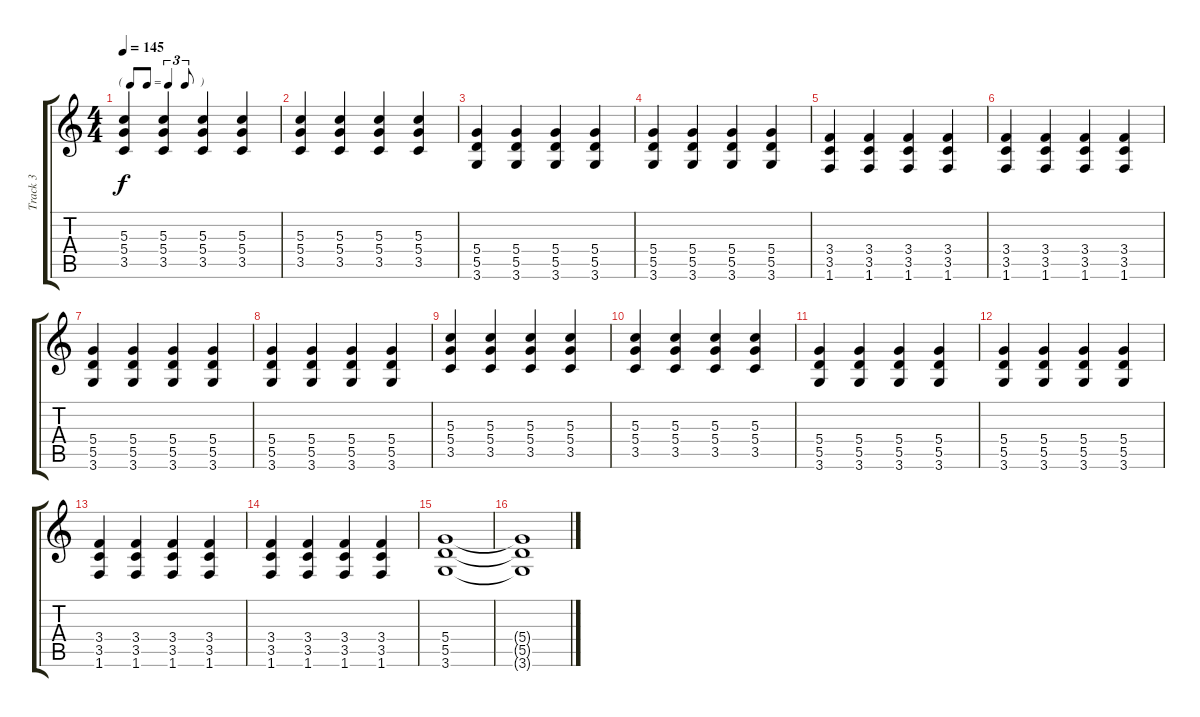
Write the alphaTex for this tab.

\track ("Track 3" "Track 3") {instrument overdrivenguitar}
\staff {score tabs}
\tuning (E4 B3 G3 D3 A2 E2) {hide}
\ts (4 4)
\tf triplet8th
\tempo 145
\clef g2
\ks c
(5.3 5.4 3.5).4{dy f} (5.3 5.4 3.5).4 (5.3 5.4 3.5).4 (5.3 5.4 3.5).4 |
(5.3 5.4 3.5).4 (5.3 5.4 3.5).4 (5.3 5.4 3.5).4 (5.3 5.4 3.5).4 |
(5.4 5.5 3.6).4 (5.4 5.5 3.6).4 (5.4 5.5 3.6).4 (5.4 5.5 3.6).4 |
(5.4 5.5 3.6).4 (5.4 5.5 3.6).4 (5.4 5.5 3.6).4 (5.4 5.5 3.6).4 |
(3.4 3.5 1.6).4 (3.4 3.5 1.6).4 (3.4 3.5 1.6).4 (3.4 3.5 1.6).4 |
(3.4 3.5 1.6).4 (3.4 3.5 1.6).4 (3.4 3.5 1.6).4 (3.4 3.5 1.6).4 |
(5.4 5.5 3.6).4 (5.4 5.5 3.6).4 (5.4 5.5 3.6).4 (5.4 5.5 3.6).4 |
(5.4 5.5 3.6).4 (5.4 5.5 3.6).4 (5.4 5.5 3.6).4 (5.4 5.5 3.6).4 |
(5.3 5.4 3.5).4 (5.3 5.4 3.5).4 (5.3 5.4 3.5).4 (5.3 5.4 3.5).4 |
(5.3 5.4 3.5).4 (5.3 5.4 3.5).4 (5.3 5.4 3.5).4 (5.3 5.4 3.5).4 |
(5.4 5.5 3.6).4 (5.4 5.5 3.6).4 (5.4 5.5 3.6).4 (5.4 5.5 3.6).4 |
(5.4 5.5 3.6).4 (5.4 5.5 3.6).4 (5.4 5.5 3.6).4 (5.4 5.5 3.6).4 |
(3.4 3.5 1.6).4 (3.4 3.5 1.6).4 (3.4 3.5 1.6).4 (3.4 3.5 1.6).4 |
(3.4 3.5 1.6).4 (3.4 3.5 1.6).4 (3.4 3.5 1.6).4 (3.4 3.5 1.6).4 |
(5.4 5.5 3.6).1 |
(5.4{t} 5.5{t} 3.6{t}).1
